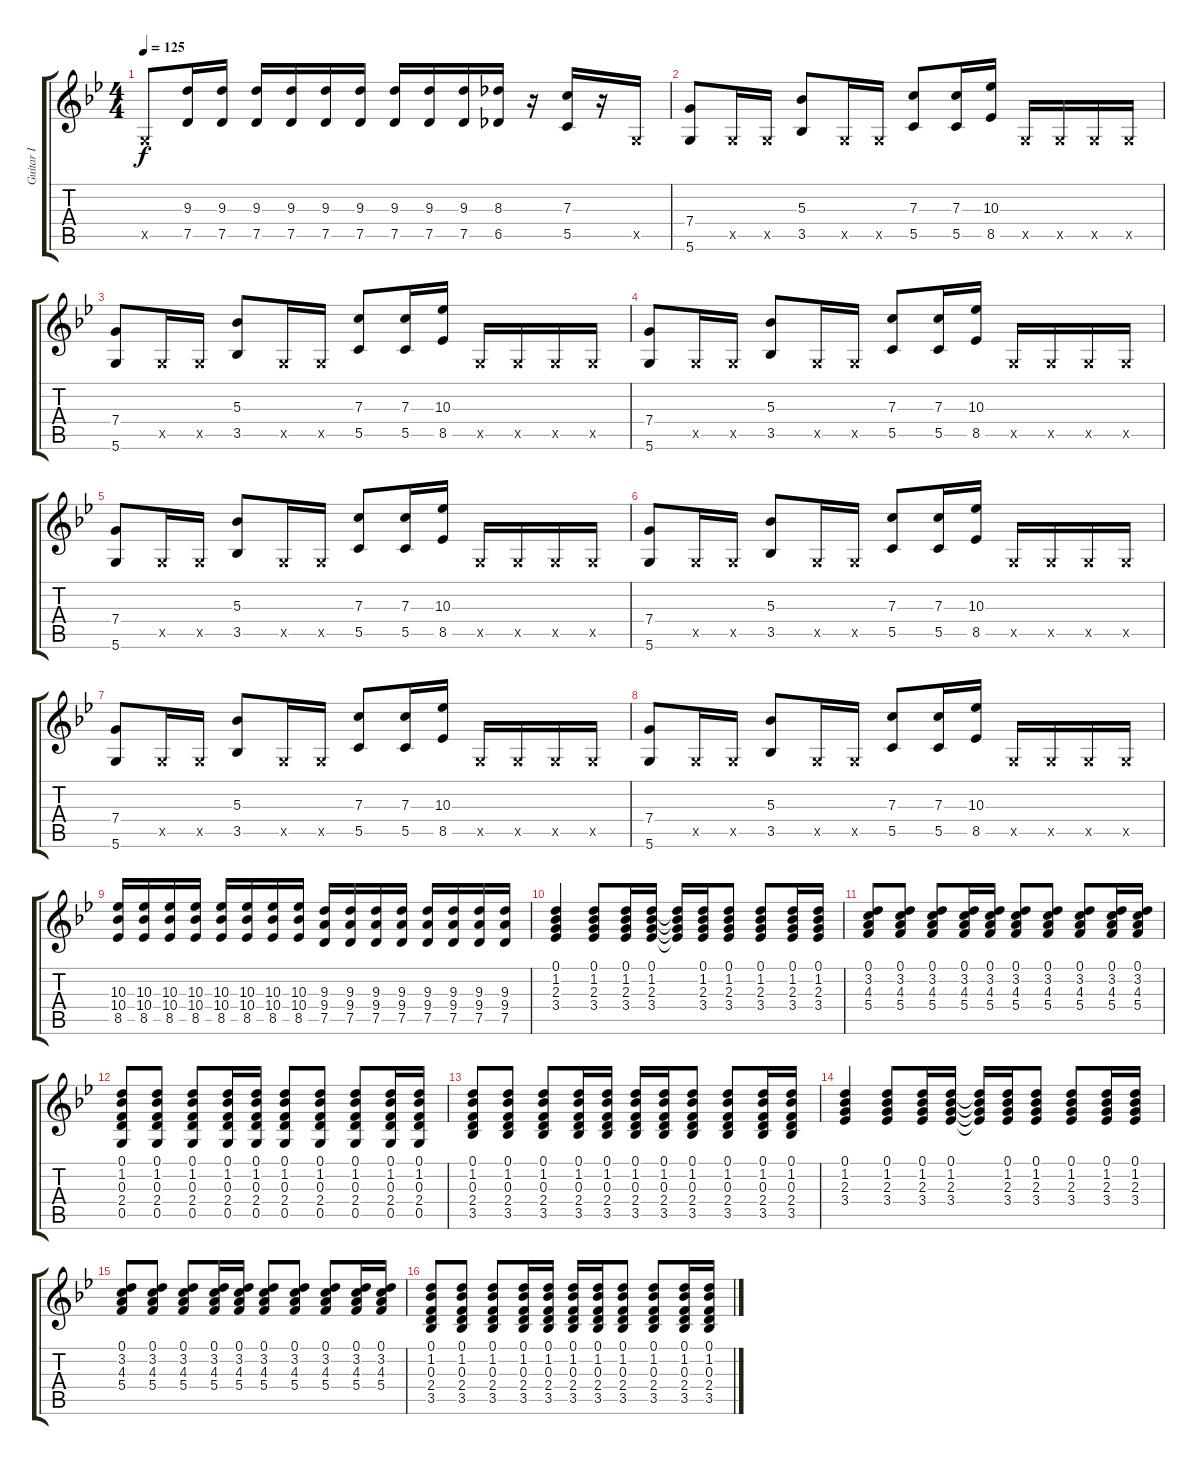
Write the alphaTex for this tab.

\track ("Guitar I" "Guitar I") {instrument acousticguitarsteel}
\staff {score tabs}
\tuning (D4 A3 F3 C3 G2 D2) {hide}
\ts (4 4)
\tempo 125
\clef g2
\ks bb
0.5{x}.8{dy f volume 13} (9.3 7.5).16 (9.3 7.5).16 (9.3 7.5).16 (9.3 7.5).16 (9.3 7.5).16 (9.3 7.5).16 (9.3 7.5).16 (9.3 7.5).16 (9.3 7.5).16 (8.3 6.5).16 r.16 (7.3 5.5).16 r.16 0.5{x}.16 |
(7.4 5.6).8{instrument overdrivenguitar} 0.5{x}.16 0.5{x}.16 (5.3 3.5).8 0.5{x}.16 0.5{x}.16 (7.3 5.5).8 (7.3 5.5).16 (10.3 8.5).16 0.5{x}.16 0.5{x}.16 0.5{x}.16 0.5{x}.16 |
(7.4 5.6).8 0.5{x}.16 0.5{x}.16 (5.3 3.5).8 0.5{x}.16 0.5{x}.16 (7.3 5.5).8 (7.3 5.5).16 (10.3 8.5).16 0.5{x}.16 0.5{x}.16 0.5{x}.16 0.5{x}.16 |
(7.4 5.6).8 0.5{x}.16 0.5{x}.16 (5.3 3.5).8 0.5{x}.16 0.5{x}.16 (7.3 5.5).8 (7.3 5.5).16 (10.3 8.5).16 0.5{x}.16 0.5{x}.16 0.5{x}.16 0.5{x}.16 |
(7.4 5.6).8 0.5{x}.16 0.5{x}.16 (5.3 3.5).8 0.5{x}.16 0.5{x}.16 (7.3 5.5).8 (7.3 5.5).16 (10.3 8.5).16 0.5{x}.16 0.5{x}.16 0.5{x}.16 0.5{x}.16 |
(7.4 5.6).8 0.5{x}.16 0.5{x}.16 (5.3 3.5).8 0.5{x}.16 0.5{x}.16 (7.3 5.5).8 (7.3 5.5).16 (10.3 8.5).16 0.5{x}.16 0.5{x}.16 0.5{x}.16 0.5{x}.16 |
(7.4 5.6).8 0.5{x}.16 0.5{x}.16 (5.3 3.5).8 0.5{x}.16 0.5{x}.16 (7.3 5.5).8 (7.3 5.5).16 (10.3 8.5).16 0.5{x}.16 0.5{x}.16 0.5{x}.16 0.5{x}.16 |
(7.4 5.6).8 0.5{x}.16 0.5{x}.16 (5.3 3.5).8 0.5{x}.16 0.5{x}.16 (7.3 5.5).8 (7.3 5.5).16 (10.3 8.5).16 0.5{x}.16 0.5{x}.16 0.5{x}.16 0.5{x}.16 |
(10.3 10.4 8.5).16{volume 8 instrument acousticguitarsteel} (10.3 10.4 8.5).16 (10.3 10.4 8.5).16 (10.3 10.4 8.5).16 (10.3 10.4 8.5).16 (10.3 10.4 8.5).16 (10.3 10.4 8.5).16 (10.3 10.4 8.5).16 (9.3 9.4 7.5).16 (9.3 9.4 7.5).16 (9.3 9.4 7.5).16 (9.3 9.4 7.5).16 (9.3 9.4 7.5).16 (9.3 9.4 7.5).16 (9.3 9.4 7.5).16 (9.3 9.4 7.5).16 |
(0.1 1.2 2.3 3.4).4 (0.1 1.2 2.3 3.4).8 (0.1 1.2 2.3 3.4).16 (0.1 1.2 2.3 3.4).16 (0.1{t} 1.2{t} 2.3{t} 3.4{t}).16 (0.1 1.2 2.3 3.4).16 (0.1 1.2 2.3 3.4).8 (0.1 1.2 2.3 3.4).8 (0.1 1.2 2.3 3.4).16 (0.1 1.2 2.3 3.4).16 |
(0.1 3.2 4.3 5.4).8 (0.1 3.2 4.3 5.4).8 (0.1 3.2 4.3 5.4).8 (0.1 3.2 4.3 5.4).16 (0.1 3.2 4.3 5.4).16 (0.1 3.2 4.3 5.4).8 (0.1 3.2 4.3 5.4).8 (0.1 3.2 4.3 5.4).8 (0.1 3.2 4.3 5.4).16 (0.1 3.2 4.3 5.4).16 |
(0.1 1.2 0.3 2.4 0.5).8 (0.1 1.2 0.3 2.4 0.5).8 (0.1 1.2 0.3 2.4 0.5).8 (0.1 1.2 0.3 2.4 0.5).16 (0.1 1.2 0.3 2.4 0.5).16 (0.1 1.2 0.3 2.4 0.5).8 (0.1 1.2 0.3 2.4 0.5).8 (0.1 1.2 0.3 2.4 0.5).8 (0.1 1.2 0.3 2.4 0.5).16 (0.1 1.2 0.3 2.4 0.5).16 |
(0.1 1.2 0.3 2.4 3.5).8 (0.1 1.2 0.3 2.4 3.5).8 (0.1 1.2 0.3 2.4 3.5).8 (0.1 1.2 0.3 2.4 3.5).16 (0.1 1.2 0.3 2.4 3.5).16 (0.1 1.2 0.3 2.4 3.5).16 (0.1 1.2 0.3 2.4 3.5).16 (0.1 1.2 0.3 2.4 3.5).8 (0.1 1.2 0.3 2.4 3.5).8 (0.1 1.2 0.3 2.4 3.5).16 (0.1 1.2 0.3 2.4 3.5).16 |
(0.1 1.2 2.3 3.4).4 (0.1 1.2 2.3 3.4).8 (0.1 1.2 2.3 3.4).16 (0.1 1.2 2.3 3.4).16 (0.1{t} 1.2{t} 2.3{t} 3.4{t}).16 (0.1 1.2 2.3 3.4).16 (0.1 1.2 2.3 3.4).8 (0.1 1.2 2.3 3.4).8 (0.1 1.2 2.3 3.4).16 (0.1 1.2 2.3 3.4).16 |
(0.1 3.2 4.3 5.4).8 (0.1 3.2 4.3 5.4).8 (0.1 3.2 4.3 5.4).8 (0.1 3.2 4.3 5.4).16 (0.1 3.2 4.3 5.4).16 (0.1 3.2 4.3 5.4).8 (0.1 3.2 4.3 5.4).8 (0.1 3.2 4.3 5.4).8 (0.1 3.2 4.3 5.4).16 (0.1 3.2 4.3 5.4).16 |
(0.1 1.2 0.3 2.4 3.5).8 (0.1 1.2 0.3 2.4 3.5).8 (0.1 1.2 0.3 2.4 3.5).8 (0.1 1.2 0.3 2.4 3.5).16 (0.1 1.2 0.3 2.4 3.5).16 (0.1 1.2 0.3 2.4 3.5).16 (0.1 1.2 0.3 2.4 3.5).16 (0.1 1.2 0.3 2.4 3.5).8 (0.1 1.2 0.3 2.4 3.5).8 (0.1 1.2 0.3 2.4 3.5).16 (0.1 1.2 0.3 2.4 3.5).16
